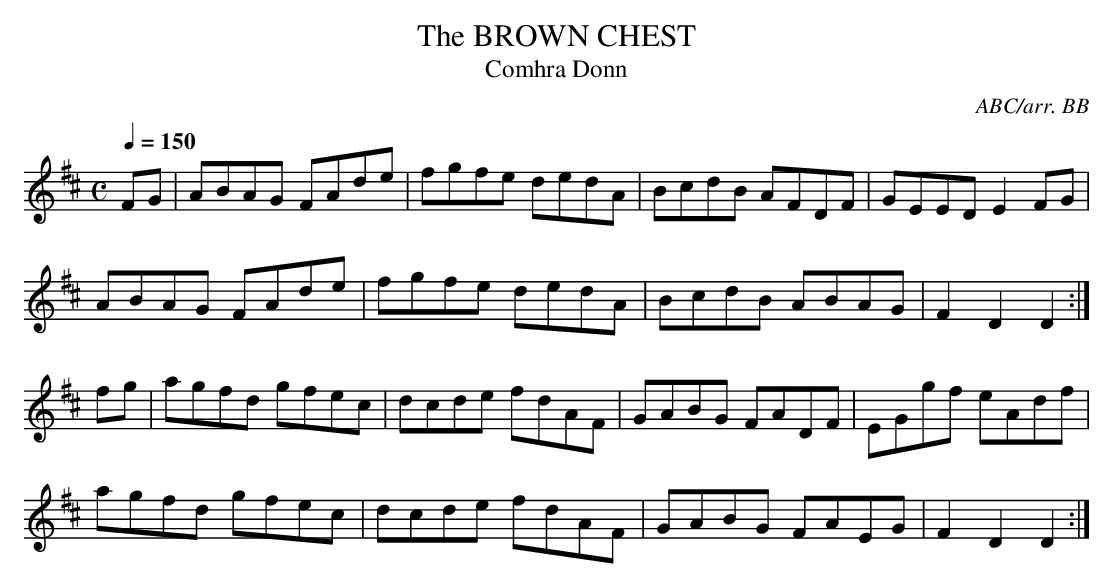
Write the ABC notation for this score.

X:1
T:BROWN CHEST, The
T:Comhra Donn
C:ABC/arr. BB
M:C
L:1/8
Q:1/4=150
K:D
FG|ABAG FAde|fgfe dedA|BcdB AFDF|GEED E2FG|
ABAG FAde|fgfe dedA|BcdB ABAG|F2D2 D2:|
fg|agfd gfec|dcde fdAF|GABG FADF|EGgf eAdf|
agfd gfec|dcde fdAF|GABG FAEG|F2D2 D2:|
